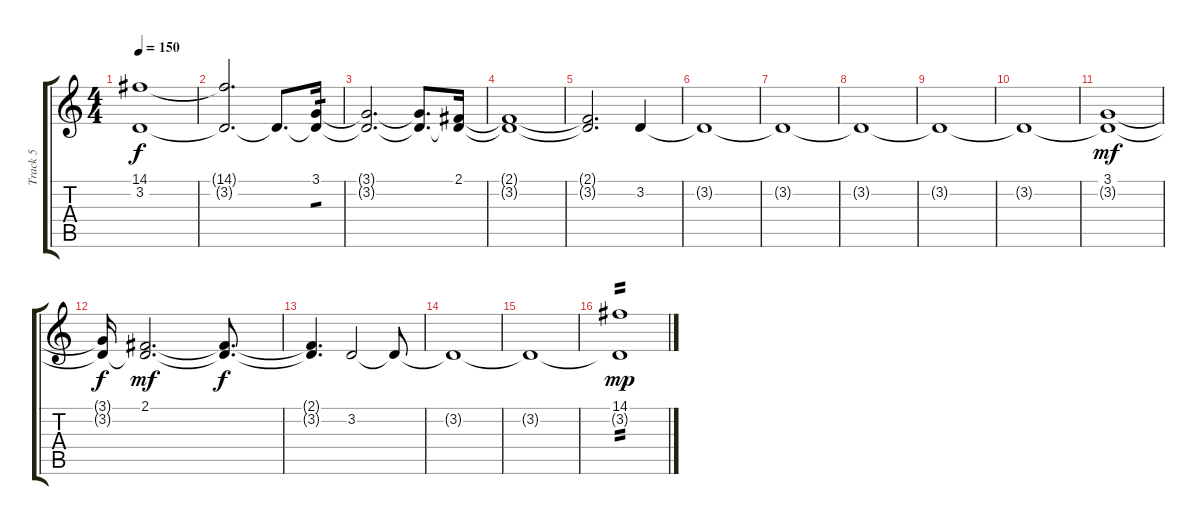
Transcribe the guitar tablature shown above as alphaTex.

\track ("Track 5" "Track 5") {instrument lead3calliope}
\staff {score tabs}
\tuning (E4 B3 G3 D3 A2 E2) {hide}
\ts (4 4)
\tempo 150
\clef g2
\ks c
(14.1{t} 3.2{t}).1{dy f} |
(14.1{t} 3.2{t}).2{d} 3.2{t}.8{d} (3.1 3.2{t}).16{tp 1} |
(3.1{t} 3.2{t}).2{d} (3.1{t} 3.2{t}).8{d} (2.1 3.2{t}).16 |
(2.1{t} 3.2{t}).1 |
(2.1{t} 3.2{t}).2{d} 3.2.4 |
3.2{t}.1 |
3.2{t}.1 |
3.2{t}.1 |
3.2{t}.1 |
3.2{t}.1 |
(3.1 3.2{t}).1{dy mf} |
(3.1{t} 3.2{t}).16{dy f} (2.1 3.2{t}).2{d dy mf} (2.1{t} 3.2{t}).8{d dy f} |
(2.1{t} 3.2{t}).4{d} 3.2.2 3.2{t}.8 |
3.2{t}.1 |
3.2{t}.1 |
(14.1 3.2{t}).1{tp 2 dy mp}
